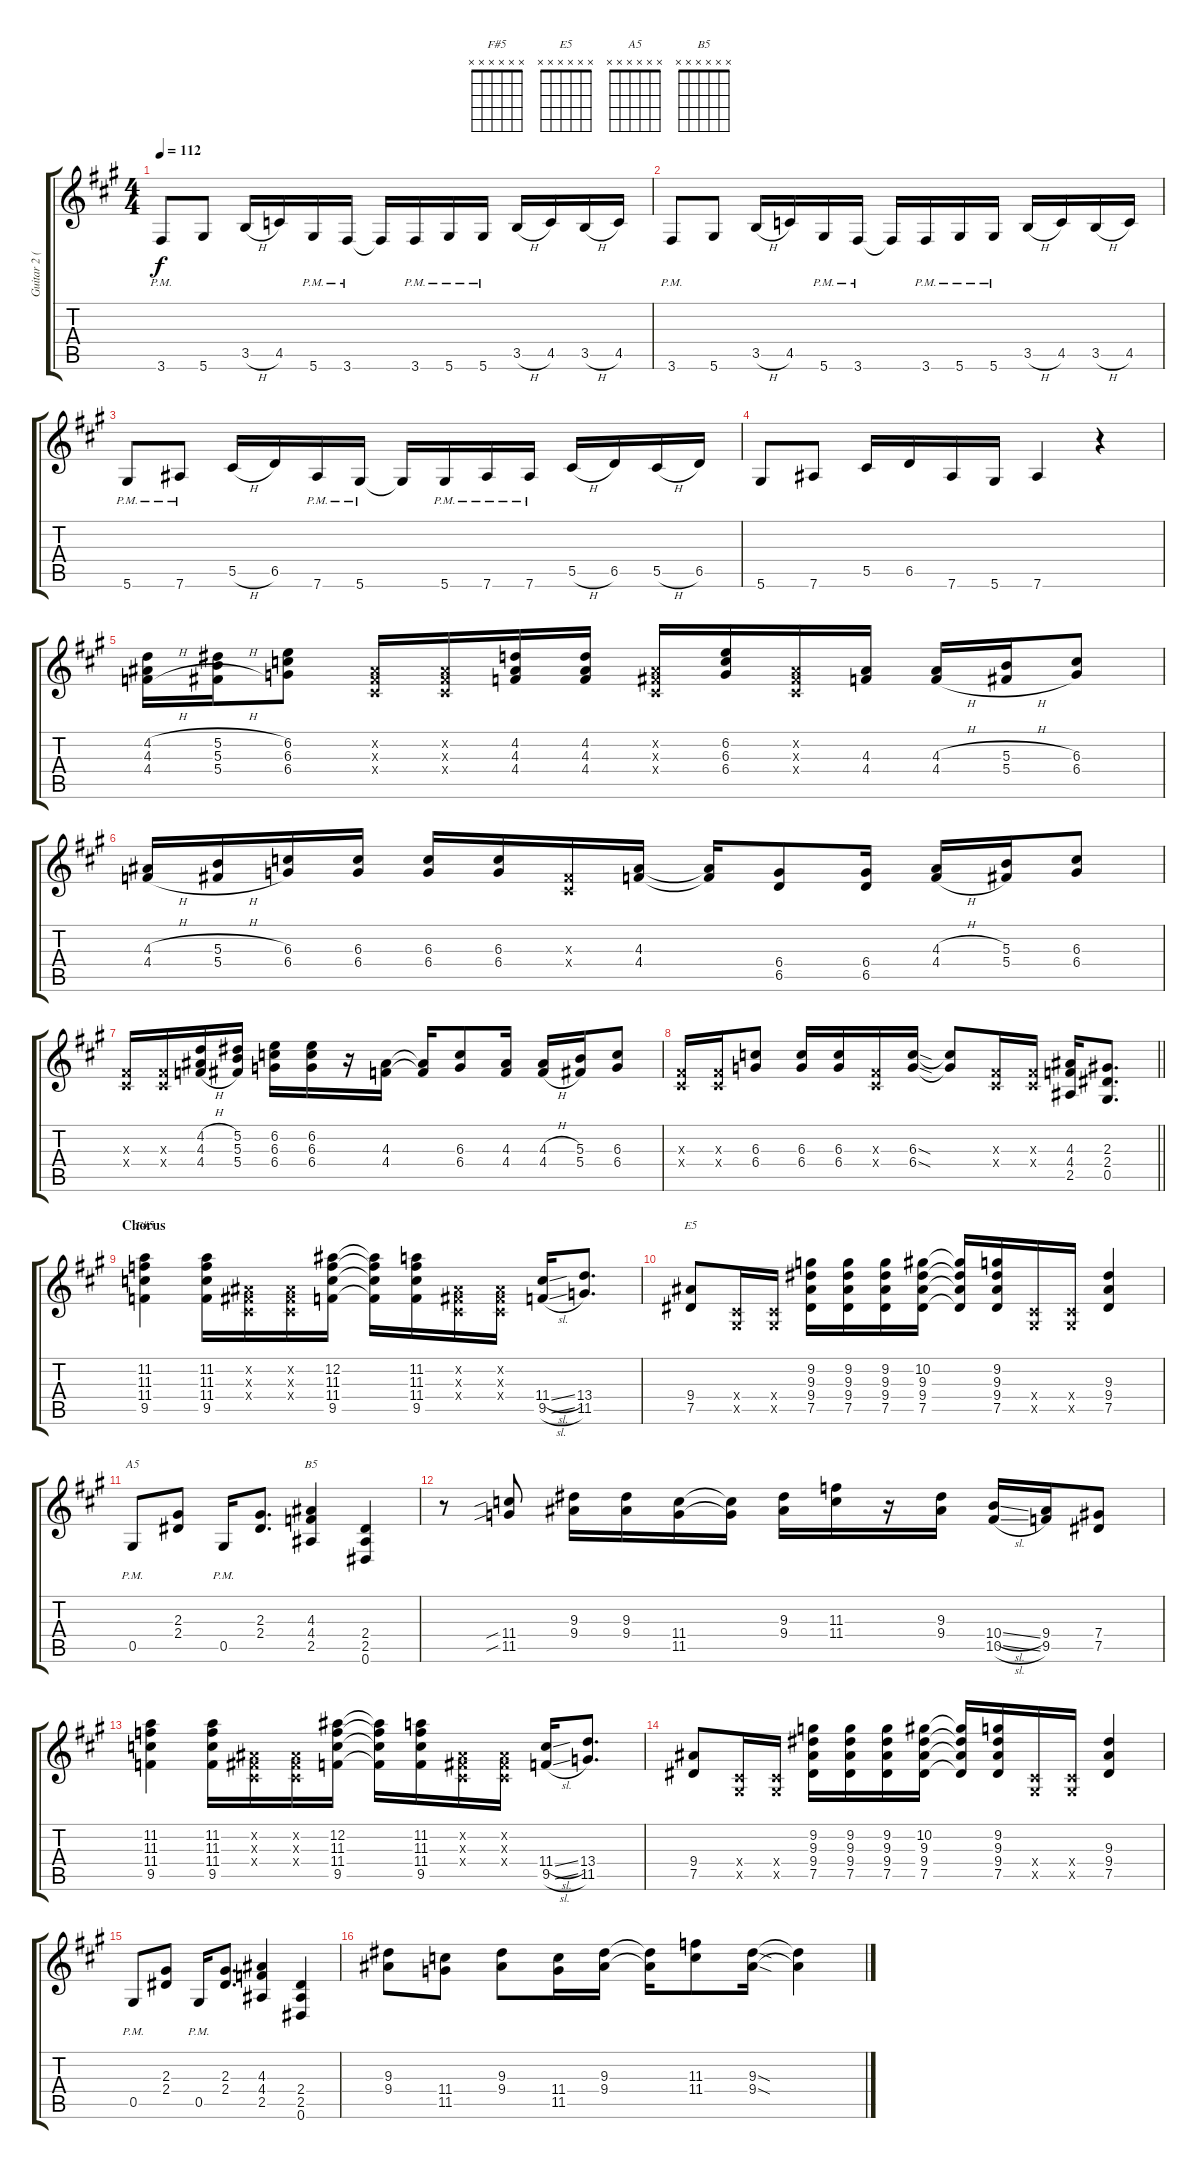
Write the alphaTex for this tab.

\track ("Guitar 2 (Izzy)" "Guitar 2 (") {instrument overdrivenguitar}
\staff {score tabs}
\tuning (Eb4 Bb3 Gb3 Db3 Ab2 Eb2) {hide}
\chord ("F#5" x x x x x x)
\chord ("E5" x x x x x x)
\chord ("A5" x x x x x x)
\chord ("B5" x x x x x x)
\ts (4 4)
\tempo 112
\clef g2
\ks f#minor
3.6{pm}.8{dy f} 5.6.8 3.5{h}.16 4.5.16 5.6{pm}.16 3.6{pm}.16 3.6{t}.16 3.6{pm}.16 5.6{pm}.16 5.6{pm}.16 3.5{h}.16 4.5.16 3.5{h}.16 4.5.16 |
3.6{pm}.8 5.6.8 3.5{h}.16 4.5.16 5.6{pm}.16 3.6{pm}.16 3.6{t}.16 3.6{pm}.16 5.6{pm}.16 5.6{pm}.16 3.5{h}.16 4.5.16 3.5{h}.16 4.5.16 |
5.6{pm}.8 7.6{pm}.8 5.5{h}.16 6.5.16 7.6{pm}.16 5.6{pm}.16 5.6{t}.16 5.6{pm}.16 7.6{pm}.16 7.6{pm}.16 5.5{h}.16 6.5.16 5.5{h}.16 6.5.16 |
5.6.8 7.6.8 5.5.16 6.5.16 7.6.16 5.6.16 7.6.4 r.4 |
(4.2{h} 4.3{h} 4.4{h}).16 (5.2{h} 5.3{h} 5.4{h}).16 (6.2 6.3 6.4).8 (0.2{x} 0.3{x} 0.4{x}).16 (0.2{x} 0.3{x} 0.4{x}).16 (4.2 4.3 4.4).16 (4.2 4.3 4.4).16 (0.2{x} 0.3{x} 0.4{x}).16 (6.2 6.3 6.4).16 (0.2{x} 0.3{x} 0.4{x}).16 (4.3 4.4).16 (4.3{h} 4.4{h}).16 (5.3{h} 5.4{h}).16 (6.3 6.4).8 |
(4.3{h} 4.4{h}).16 (5.3{h} 5.4{h}).16 (6.3 6.4).16 (6.3 6.4).16 (6.3 6.4).16 (6.3 6.4).16 (0.3{x} 0.4{x}).16 (4.3 4.4).16 (4.3{t} 4.4{t}).16 (6.4 6.5).8 (6.4 6.5).16 (4.3{h} 4.4{h}).16 (5.3 5.4).16 (6.3 6.4).8 |
(0.3{x} 0.4{x}).16 (0.3{x} 0.4{x}).16 (4.2{h} 4.3{h} 4.4{h}).16 (5.2 5.3 5.4).16 (6.2 6.3 6.4).16 (6.2 6.3 6.4).16 r.16 (4.3 4.4).16 (4.3{t} 4.4{t}).16 (6.3 6.4).8 (4.3 4.4).16 (4.3{h} 4.4{h}).16 (5.3 5.4).16 (6.3 6.4).8 |
\barLineRight lightlight
(0.3{x} 0.4{x}).16 (0.3{x} 0.4{x}).16 (6.3 6.4).8 (6.3 6.4).16 (6.3 6.4).16 (0.3{x} 0.4{x}).16 (6.3{sod} 6.4{sod}).16 (6.3{t} 6.4{t}).8 (0.3{x} 0.4{x}).16 (0.3{x} 0.4{x}).16 (4.3 4.4 2.5).16 (2.3 2.4 0.5).8{d} |
\section ("" "Chorus")
(11.2 11.3 11.4 9.5).4{ch "F#5"} (11.2 11.3 11.4 9.5).16 (0.2{x} 0.3{x} 0.4{x}).16 (0.2{x} 0.3{x} 0.4{x}).16 (12.2 11.3 11.4 9.5).16 (12.2{t} 11.3{t} 11.4{t} 9.5{t}).16 (11.2 11.3 11.4 9.5).16 (0.2{x} 0.3{x} 0.4{x}).16 (0.2{x} 0.3{x} 0.4{x}).16 (11.4{sl} 9.5{sl}).16 (13.4 11.5).8{d} |
(9.4 7.5).8{ch "E5"} (0.4{x} 0.5{x}).16 (0.4{x} 0.5{x}).16 (9.2 9.3 9.4 7.5).16 (9.2 9.3 9.4 7.5).16 (9.2 9.3 9.4 7.5).16 (10.2 9.3 9.4 7.5).16 (10.2{t} 9.3{t} 9.4{t} 7.5{t}).16 (9.2 9.3 9.4 7.5).16 (0.4{x} 0.5{x}).16 (0.4{x} 0.5{x}).16 (9.3 9.4 7.5).4 |
0.5{pm}.8{ch "A5"} (2.3 2.4).8 0.5{pm}.16 (2.3 2.4).8{d} (4.3 4.4 2.5).4{ch "B5"} (2.4 2.5 0.6).4 |
r.8 (11.4{sib} 11.5{sib}).8 (9.3 9.4).16 (9.3 9.4).16 (11.4 11.5).16 (11.4{t} 11.5{t}).16 (9.3 9.4).16 (11.3 11.4).16 r.16 (9.3 9.4).16 (10.4{sl} 10.5{sl}).16 (9.4 9.5).16 (7.4 7.5).8 |
(11.2 11.3 11.4 9.5).4 (11.2 11.3 11.4 9.5).16 (0.2{x} 0.3{x} 0.4{x}).16 (0.2{x} 0.3{x} 0.4{x}).16 (12.2 11.3 11.4 9.5).16 (12.2{t} 11.3{t} 11.4{t} 9.5{t}).16 (11.2 11.3 11.4 9.5).16 (0.2{x} 0.3{x} 0.4{x}).16 (0.2{x} 0.3{x} 0.4{x}).16 (11.4{sl} 9.5{sl}).16 (13.4 11.5).8{d} |
(9.4 7.5).8 (0.4{x} 0.5{x}).16 (0.4{x} 0.5{x}).16 (9.2 9.3 9.4 7.5).16 (9.2 9.3 9.4 7.5).16 (9.2 9.3 9.4 7.5).16 (10.2 9.3 9.4 7.5).16 (10.2{t} 9.3{t} 9.4{t} 7.5{t}).16 (9.2 9.3 9.4 7.5).16 (0.4{x} 0.5{x}).16 (0.4{x} 0.5{x}).16 (9.3 9.4 7.5).4 |
0.5{pm}.8 (2.3 2.4).8 0.5{pm}.16 (2.3 2.4).8{d} (4.3 4.4 2.5).4 (2.4 2.5 0.6).4 |
(9.3 9.4).8 (11.4 11.5).8 (9.3 9.4).8 (11.4 11.5).16 (9.3 9.4).16 (9.3{t} 9.4{t}).16 (11.3 11.4).8 (9.3{sod} 9.4{sod}).16 (9.3{t} 9.4{t}).4
